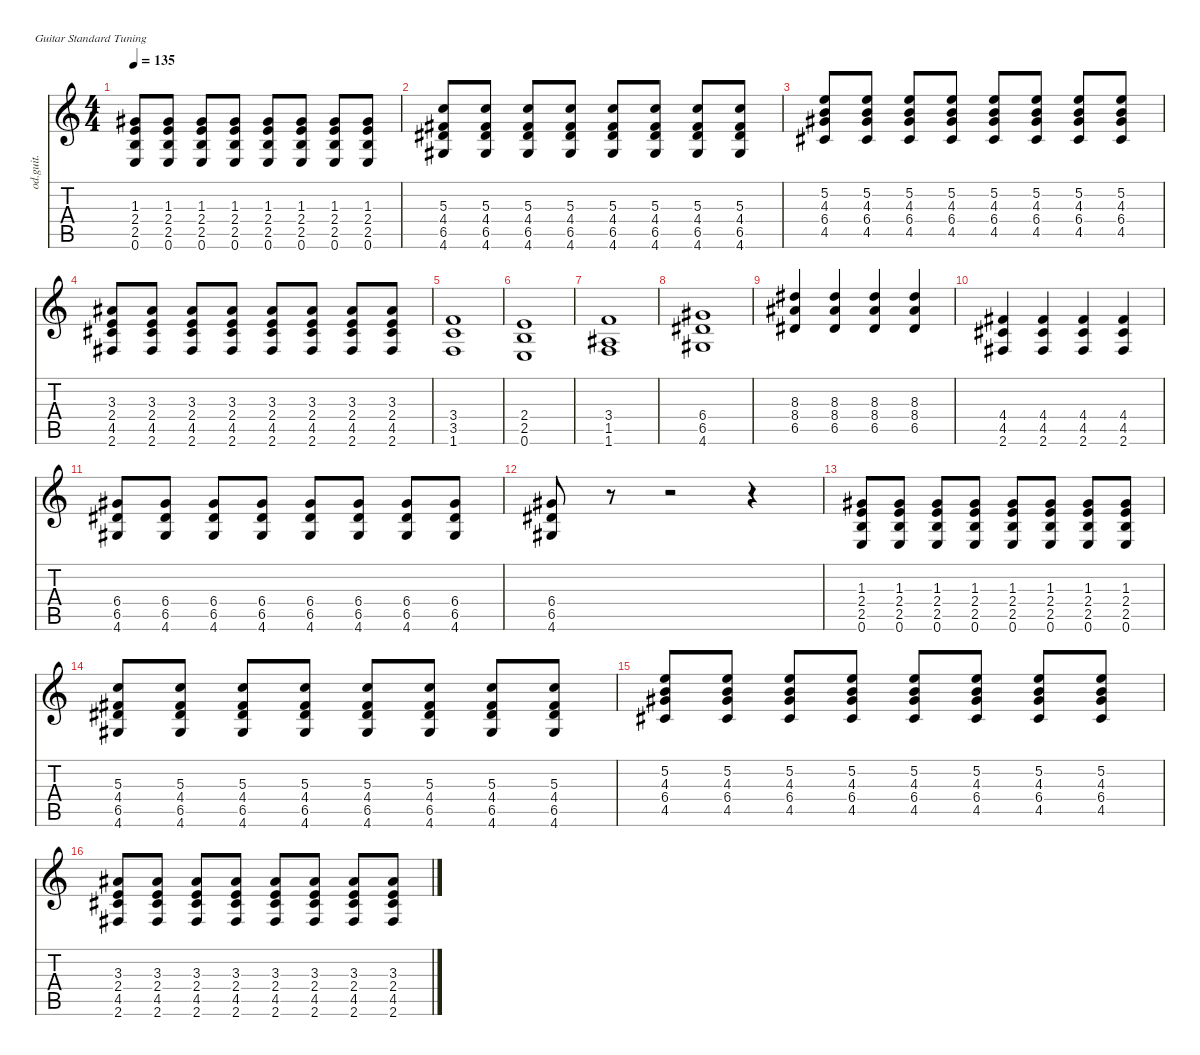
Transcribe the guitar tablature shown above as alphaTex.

\defaultSystemsLayout 4
\hideDynamics
\bracketExtendMode nobrackets
\otherSystemsTrackNameOrientation horizontal
\track ("Ритм" "od.guit.") {instrument overdrivenguitar}
\staff {score tabs}
\tuning (E4 B3 G3 D3 A2 E2)
\ts (4 4)
\tempo 135
\clef g2
\ks c
(0.6 2.5 2.4 1.3{acc #}).8{dy mf beam Up} (0.6 2.5 2.4 1.3{acc #}).8{beam Up} (0.6 2.5 2.4 1.3{acc #}).8{beam Up} (0.6 2.5 2.4 1.3{acc #}).8{beam Up} (0.6 2.5 2.4 1.3{acc #}).8{beam Up} (0.6 2.5 2.4 1.3{acc #}).8{beam Up} (0.6 2.5 2.4 1.3{acc #}).8{beam Up} (0.6 2.5 2.4 1.3{acc #}).8{beam Up} |
(4.6{acc #} 6.5{acc #} 4.4{acc #} 5.3).8{beam Up} (4.6{acc #} 6.5{acc #} 4.4{acc #} 5.3).8{beam Up} (4.6{acc #} 6.5{acc #} 4.4{acc #} 5.3).8{beam Up} (4.6{acc #} 6.5{acc #} 4.4{acc #} 5.3).8{beam Up} (4.6{acc #} 6.5{acc #} 4.4{acc #} 5.3).8{beam Up} (4.6{acc #} 6.5{acc #} 4.4{acc #} 5.3).8{beam Up} (4.6{acc #} 6.5{acc #} 4.4{acc #} 5.3).8{beam Up} (4.6{acc #} 6.5{acc #} 4.4{acc #} 5.3).8{beam Up} |
(4.5{acc #} 6.4{acc #} 4.3 5.2).8{beam Up} (4.5{acc #} 6.4{acc #} 4.3 5.2).8{beam Up} (4.5{acc #} 6.4{acc #} 4.3 5.2).8{beam Up} (4.5{acc #} 6.4{acc #} 4.3 5.2).8{beam Up} (4.5{acc #} 6.4{acc #} 4.3 5.2).8{beam Up} (4.5{acc #} 6.4{acc #} 4.3 5.2).8{beam Up} (4.5{acc #} 6.4{acc #} 4.3 5.2).8{beam Up} (4.5{acc #} 6.4{acc #} 4.3 5.2).8{beam Up} |
(2.6{acc #} 4.5{acc #} 2.4 3.3{acc #}).8{beam Up} (2.6{acc #} 4.5{acc #} 2.4 3.3{acc #}).8{beam Up} (2.6{acc #} 4.5{acc #} 2.4 3.3{acc #}).8{beam Up} (2.6{acc #} 4.5{acc #} 2.4 3.3{acc #}).8{beam Up} (2.6{acc #} 4.5{acc #} 2.4 3.3{acc #}).8{beam Up} (2.6{acc #} 4.5{acc #} 2.4 3.3{acc #}).8{beam Up} (2.6{acc #} 4.5{acc #} 2.4 3.3{acc #}).8{beam Up} (2.6{acc #} 4.5{acc #} 2.4 3.3{acc #}).8{beam Up} |
(1.6 3.5 3.4).1{beam Up} |
(0.6 2.5 2.4).1{beam Up} |
(1.6 1.5{acc #} 3.4).1{beam Up} |
(4.6{acc #} 6.5{acc #} 6.4{acc #}).1{beam Up} |
(6.5{acc #} 8.4{acc #} 8.3{acc #}).4{beam Up} (6.5{acc #} 8.4{acc #} 8.3{acc #}).4{beam Up} (6.5{acc #} 8.4{acc #} 8.3{acc #}).4{beam Up} (6.5{acc #} 8.4{acc #} 8.3{acc #}).4{beam Up} |
(2.6{acc #} 4.5{acc #} 4.4{acc #}).4{beam Up} (2.6{acc #} 4.5{acc #} 4.4{acc #}).4{beam Up} (2.6{acc #} 4.5{acc #} 4.4{acc #}).4{beam Up} (2.6{acc #} 4.5{acc #} 4.4{acc #}).4{beam Up} |
(4.6{acc #} 6.5{acc #} 6.4{acc #}).8{beam Up} (4.6{acc #} 6.5{acc #} 6.4{acc #}).8{beam Up} (4.6{acc #} 6.5{acc #} 6.4{acc #}).8{beam Up} (4.6{acc #} 6.5{acc #} 6.4{acc #}).8{beam Up} (4.6{acc #} 6.5{acc #} 6.4{acc #}).8{beam Up} (4.6{acc #} 6.5{acc #} 6.4{acc #}).8{beam Up} (4.6{acc #} 6.5{acc #} 6.4{acc #}).8{beam Up} (4.6{acc #} 6.5{acc #} 6.4{acc #}).8{beam Up} |
(4.6{acc #} 6.5{acc #} 6.4{acc #}).8{beam Up} r.8{beam Up} r.2{beam Up} r.4{beam Up} |
(0.6 2.5 2.4 1.3{acc #}).8{beam Up} (0.6 2.5 2.4 1.3{acc #}).8{beam Up} (0.6 2.5 2.4 1.3{acc #}).8{beam Up} (0.6 2.5 2.4 1.3{acc #}).8{beam Up} (0.6 2.5 2.4 1.3{acc #}).8{beam Up} (0.6 2.5 2.4 1.3{acc #}).8{beam Up} (0.6 2.5 2.4 1.3{acc #}).8{beam Up} (0.6 2.5 2.4 1.3{acc #}).8{beam Up} |
(4.6{acc #} 6.5{acc #} 4.4{acc #} 5.3).8{beam Up} (4.6{acc #} 6.5{acc #} 4.4{acc #} 5.3).8{beam Up} (4.6{acc #} 6.5{acc #} 4.4{acc #} 5.3).8{beam Up} (4.6{acc #} 6.5{acc #} 4.4{acc #} 5.3).8{beam Up} (4.6{acc #} 6.5{acc #} 4.4{acc #} 5.3).8{beam Up} (4.6{acc #} 6.5{acc #} 4.4{acc #} 5.3).8{beam Up} (4.6{acc #} 6.5{acc #} 4.4{acc #} 5.3).8{beam Up} (4.6{acc #} 6.5{acc #} 4.4{acc #} 5.3).8{beam Up} |
(4.5{acc #} 6.4{acc #} 4.3 5.2).8{beam Up} (4.5{acc #} 6.4{acc #} 4.3 5.2).8{beam Up} (4.5{acc #} 6.4{acc #} 4.3 5.2).8{beam Up} (4.5{acc #} 6.4{acc #} 4.3 5.2).8{beam Up} (4.5{acc #} 6.4{acc #} 4.3 5.2).8{beam Up} (4.5{acc #} 6.4{acc #} 4.3 5.2).8{beam Up} (4.5{acc #} 6.4{acc #} 4.3 5.2).8{beam Up} (4.5{acc #} 6.4{acc #} 4.3 5.2).8{beam Up} |
(2.6{acc #} 4.5{acc #} 2.4 3.3{acc #}).8{beam Up} (2.6{acc #} 4.5{acc #} 2.4 3.3{acc #}).8{beam Up} (2.6{acc #} 4.5{acc #} 2.4 3.3{acc #}).8{beam Up} (2.6{acc #} 4.5{acc #} 2.4 3.3{acc #}).8{beam Up} (2.6{acc #} 4.5{acc #} 2.4 3.3{acc #}).8{beam Up} (2.6{acc #} 4.5{acc #} 2.4 3.3{acc #}).8{beam Up} (2.6{acc #} 4.5{acc #} 2.4 3.3{acc #}).8{beam Up} (2.6{acc #} 4.5{acc #} 2.4 3.3{acc #}).8{beam Up}
